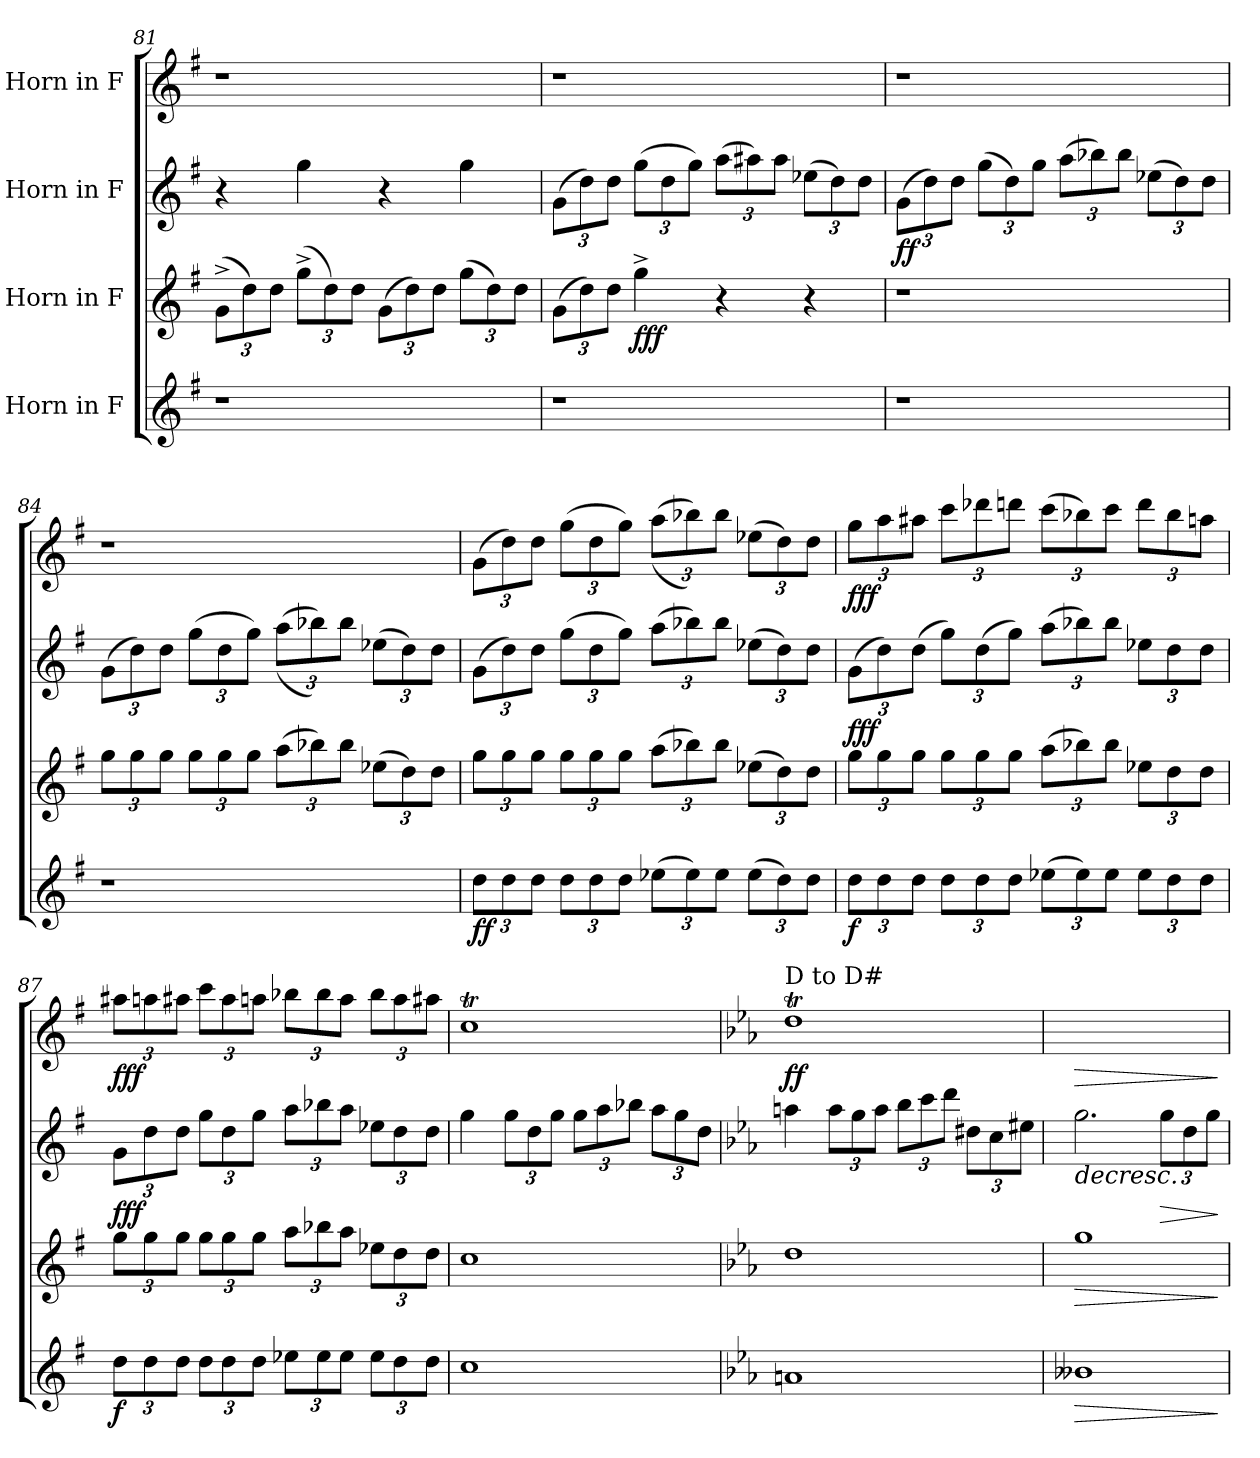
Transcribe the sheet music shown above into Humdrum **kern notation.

**kern	**dynam	**kern	**dynam	**kern	**dynam	**kern	**dynam
*part4	*part4	*part3	*part3	*part2	*part2	*part1	*part1
*staff4	*staff4	*staff3	*staff3	*staff2	*staff2	*staff1	*staff1
*I"Horn in F	*	*I"Horn in F	*	*I"Horn in F	*	*I"Horn in F	*
*clefG2	*	*clefG2	*	*clefG2	*	*clefG2	*
*ITrd4c7	*	*ITrd4c7	*	*ITrd4c7	*	*ITrd4c7	*
*k[]	*	*k[]	*	*k[]	*	*k[]	*
*	*	*Xbrackettup	*	*	*	*	*
=81	=81	=81	=81	=81	=81	=81	=81
1r	.	(12c^\L	.	4r	.	1r	.
.	.	12g\)	.	.	.	.	.
.	.	12g\J	.	.	.	.	.
.	.	(12cc^\L	.	4cc\	.	.	.
.	.	12g\)	.	.	.	.	.
.	.	12g\J	.	.	.	.	.
.	.	(12c\L	.	4r	.	.	.
.	.	12g\)	.	.	.	.	.
.	.	12g\J	.	.	.	.	.
.	.	(12cc\L	.	4cc\	.	.	.
.	.	12g\)	.	.	.	.	.
.	.	12g\J	.	.	.	.	.
=82	=82	=82	=82	=82	=82	=82	=82
*	*	*	*	*Xbrackettup	*	*	*
1r	.	(12c\L	.	(12c\L	.	1r	.
.	.	12g\)	.	12g\)	.	.	.
.	.	12g\J	.	12g\J	.	.	.
!	!	!	!LO:DY:b	!	!	!	!
.	.	4cc^\	fff	(12cc\L	.	.	.
.	.	.	.	12g\	.	.	.
.	.	.	.	12cc\J)	.	.	.
.	.	4r	.	(12dd\L	.	.	.
.	.	.	.	12dd#X\)	.	.	.
.	.	.	.	12dd#\J	.	.	.
.	.	4r	.	(12a-X\L	.	.	.
.	.	.	.	12g\)	.	.	.
.	.	.	.	12g\J	.	.	.
!!LO:PB:g=z
=83	=83	=83	=83	=83	=83	=83	=83
!	!	!	!	!	!LO:DY:b	!	!
1r	.	1r	.	(12c\L	ff	1r	.
.	.	.	.	12g\)	.	.	.
.	.	.	.	12g\J	.	.	.
.	.	.	.	(12cc\L	.	.	.
.	.	.	.	12g\)	.	.	.
.	.	.	.	12cc\J	.	.	.
.	.	.	.	(12dd\L	.	.	.
.	.	.	.	12ee-X\)	.	.	.
.	.	.	.	12ee-\J	.	.	.
.	.	.	.	(12a-X\L	.	.	.
.	.	.	.	12g\)	.	.	.
.	.	.	.	12g\J	.	.	.
=84	=84	=84	=84	=84	=84	=84	=84
1r	.	12cc\L	.	(12c\L	.	1r	.
.	.	12cc\	.	12g\)	.	.	.
.	.	12cc\J	.	12g\J	.	.	.
.	.	12cc\L	.	(12cc\L	.	.	.
.	.	12cc\	.	12g\	.	.	.
.	.	12cc\J	.	12cc\J)	.	.	.
.	.	(12dd\L	.	((12dd\L	.	.	.
.	.	12ee-X\)	.	12ee-X\))	.	.	.
.	.	12ee-\J	.	12ee-\J	.	.	.
.	.	(12a-X\L	.	(12a-X\L	.	.	.
.	.	12g\)	.	12g\)	.	.	.
.	.	12g\J	.	12g\J	.	.	.
=85	=85	=85	=85	=85	=85	=85	=85
*Xbrackettup	*	*	*	*	*	*Xbrackettup	*
!	!LO:DY:b	!	!	!	!	!	!
12g\L	ff	12cc\L	.	(12c\L	.	(12c\L	.
12g\	.	12cc\	.	12g\)	.	12g\)	.
12g\J	.	12cc\J	.	12g\J	.	12g\J	.
12g\L	.	12cc\L	.	(12cc\L	.	(12cc\L	.
12g\	.	12cc\	.	12g\	.	12g\	.
12g\J	.	12cc\J	.	12cc\J)	.	12cc\J)	.
(12a-X\L	.	(12dd\L	.	(12dd\L	.	((12dd\L	.
12a-\)	.	12ee-X\)	.	12ee-X\)	.	12ee-X\))	.
12a-\J	.	12ee-\J	.	12ee-\J	.	12ee-\J	.
(12a-\L	.	(12a-X\L	.	(12a-X\L	.	(12a-X\L	.
12g\)	.	12g\)	.	12g\)	.	12g\)	.
12g\J	.	12g\J	.	12g\J	.	12g\J	.
!!LO:LB:g=z
=86	=86	=86	=86	=86	=86	=86	=86
!	!LO:DY:b	!	!	!	!LO:DY:b	!	!LO:DY:b
12g\L	f	12cc\L	.	(12c\L	fff	12cc\L	fff
12g\	.	12cc\	.	12g\)	.	12dd\	.
12g\J	.	12cc\J	.	(12g\J	.	12dd#X\J	.
12g\L	.	12cc\L	.	12cc\L)	.	12ff\L	.
12g\	.	12cc\	.	(12g\	.	12gg-X\	.
12g\J	.	12cc\J	.	12cc\J)	.	12ggn\J	.
(12a-X\L	.	(12dd\L	.	(12dd\L	.	(12ff\L	.
12a-\)	.	12ee-X\)	.	12ee-X\)	.	12ee-X\)	.
12a-\J	.	12ee-\J	.	12ee-\J	.	12ff\J	.
12a-\L	.	12a-X\L	.	12a-X\L	.	12gg\L	.
12g\	.	12g\	.	12g\	.	12ee-\	.
12g\J	.	12g\J	.	12g\J	.	12ddn\J	.
=87	=87	=87	=87	=87	=87	=87	=87
!	!LO:DY:b	!	!	!	!LO:DY:b	!	!LO:DY:b
12g\L	f	12cc\L	.	12c\L	fff	12dd#X\L	fff
12g\	.	12cc\	.	12g\	.	12ddn\	.
12g\J	.	12cc\J	.	12g\J	.	12dd#X\J	.
12g\L	.	12cc\L	.	12cc\L	.	12ff\L	.
12g\	.	12cc\	.	12g\	.	12dd#\	.
12g\J	.	12cc\J	.	12cc\J	.	12ddn\J	.
12a-X\L	.	12dd\L	.	12dd\L	.	12ee-X\L	.
12a-\	.	12ee-X\	.	12ee-X\	.	12ee-\	.
12a-\J	.	12dd\J	.	12dd\J	.	12dd\J	.
12a-\L	.	12a-X\L	.	12a-X\L	.	12ee-\L	.
12g\	.	12g\	.	12g\	.	12dd\	.
12g\J	.	12g\J	.	12g\J	.	12dd#X\J	.
!!LO:LB:g=z
=88	=88	=88	=88	=88	=88	=88	=88
1f	.	1f	.	4cc\	.	1fT	.
.	.	.	.	12cc\L	.	.	.
.	.	.	.	12g\	.	.	.
.	.	.	.	12cc\J	.	.	.
.	.	.	.	12cc\L	.	.	.
.	.	.	.	12dd\	.	.	.
.	.	.	.	12ee-X\J	.	.	.
.	.	.	.	12dd\L	.	.	.
.	.	.	.	12cc\	.	.	.
.	.	.	.	12g\J	.	.	.
=89	=89	=89	=89	=89	=89	=89	=89
*k[b-e-a-d-]	*	*k[b-e-a-d-]	*	*k[b-e-a-d-]	*	*k[b-e-a-d-]	*
!	!	!	!	!	!	!LO:TX:a:t=D to D#	!
!	!	!	!	!	!	!	!LO:DY:b
1dn	.	1g	.	4ddn\	.	1gt	ff
.	.	.	.	12dd\L	.	.	.
.	.	.	.	12cc\	.	.	.
.	.	.	.	12dd\J	.	.	.
.	.	.	.	12ee-\L	.	.	.
.	.	.	.	12ff\	.	.	.
.	.	.	.	12gg\J	.	.	.
.	.	.	.	12g#X\L	.	.	.
.	.	.	.	12f\	.	.	.
.	.	.	.	12a#X\J	.	.	.
=90	=90	=90	=90	=90	=90	=90	=90
!	!LO:HP:b	!	!LO:HP:b	!	!LO:HP:b	!	!LO:HP:b
1e--X	>	1cc	>	2.cc\	>	1gyy	>
!	!	!	!	!	!LO:HP:b	!	!
.	.	.	.	12cc\L	>	.	.
.	.	.	.	12g\	.	.	.
.	.	.	.	12cc\J	.	.	.
.	]	.	]	.	] ]	.	]
=	=	=	=	=	=	=	=
*-	*-	*-	*-	*-	*-	*-	*-
